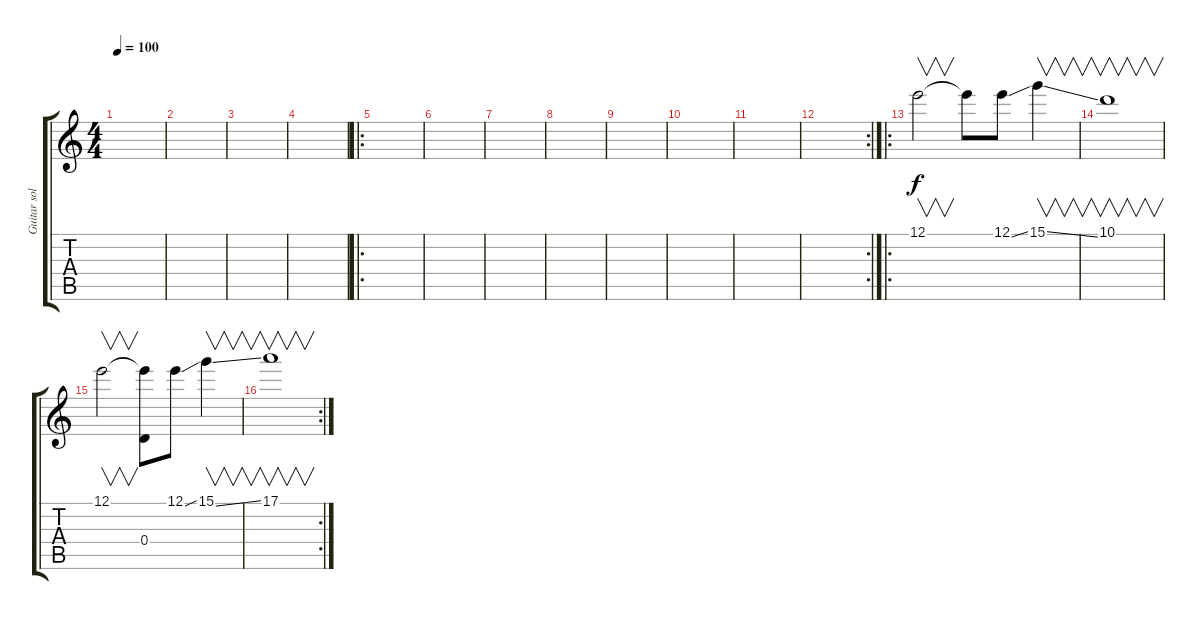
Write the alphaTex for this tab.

\track ("Guitar solo" "Guitar sol") {instrument overdrivenguitar}
\staff {score tabs}
\tuning (E4 B3 G3 D3 A2 E2) {hide}
\ts (4 4)
\tempo 100
\clef g2
\ks c
|
|
|
|
\ro
|
|
|
|
|
|
|
\rc 2
|
\ro
12.1.2{v volume 10} 12.1{t}.8 12.1{ss}.8 15.1{ss}.4{v} |
10.1.1{v} |
12.1.2{v} (12.1{t} 0.4).8 12.1{ss}.8 15.1{ss}.4{v} |
\rc 2
17.1.1{v}
